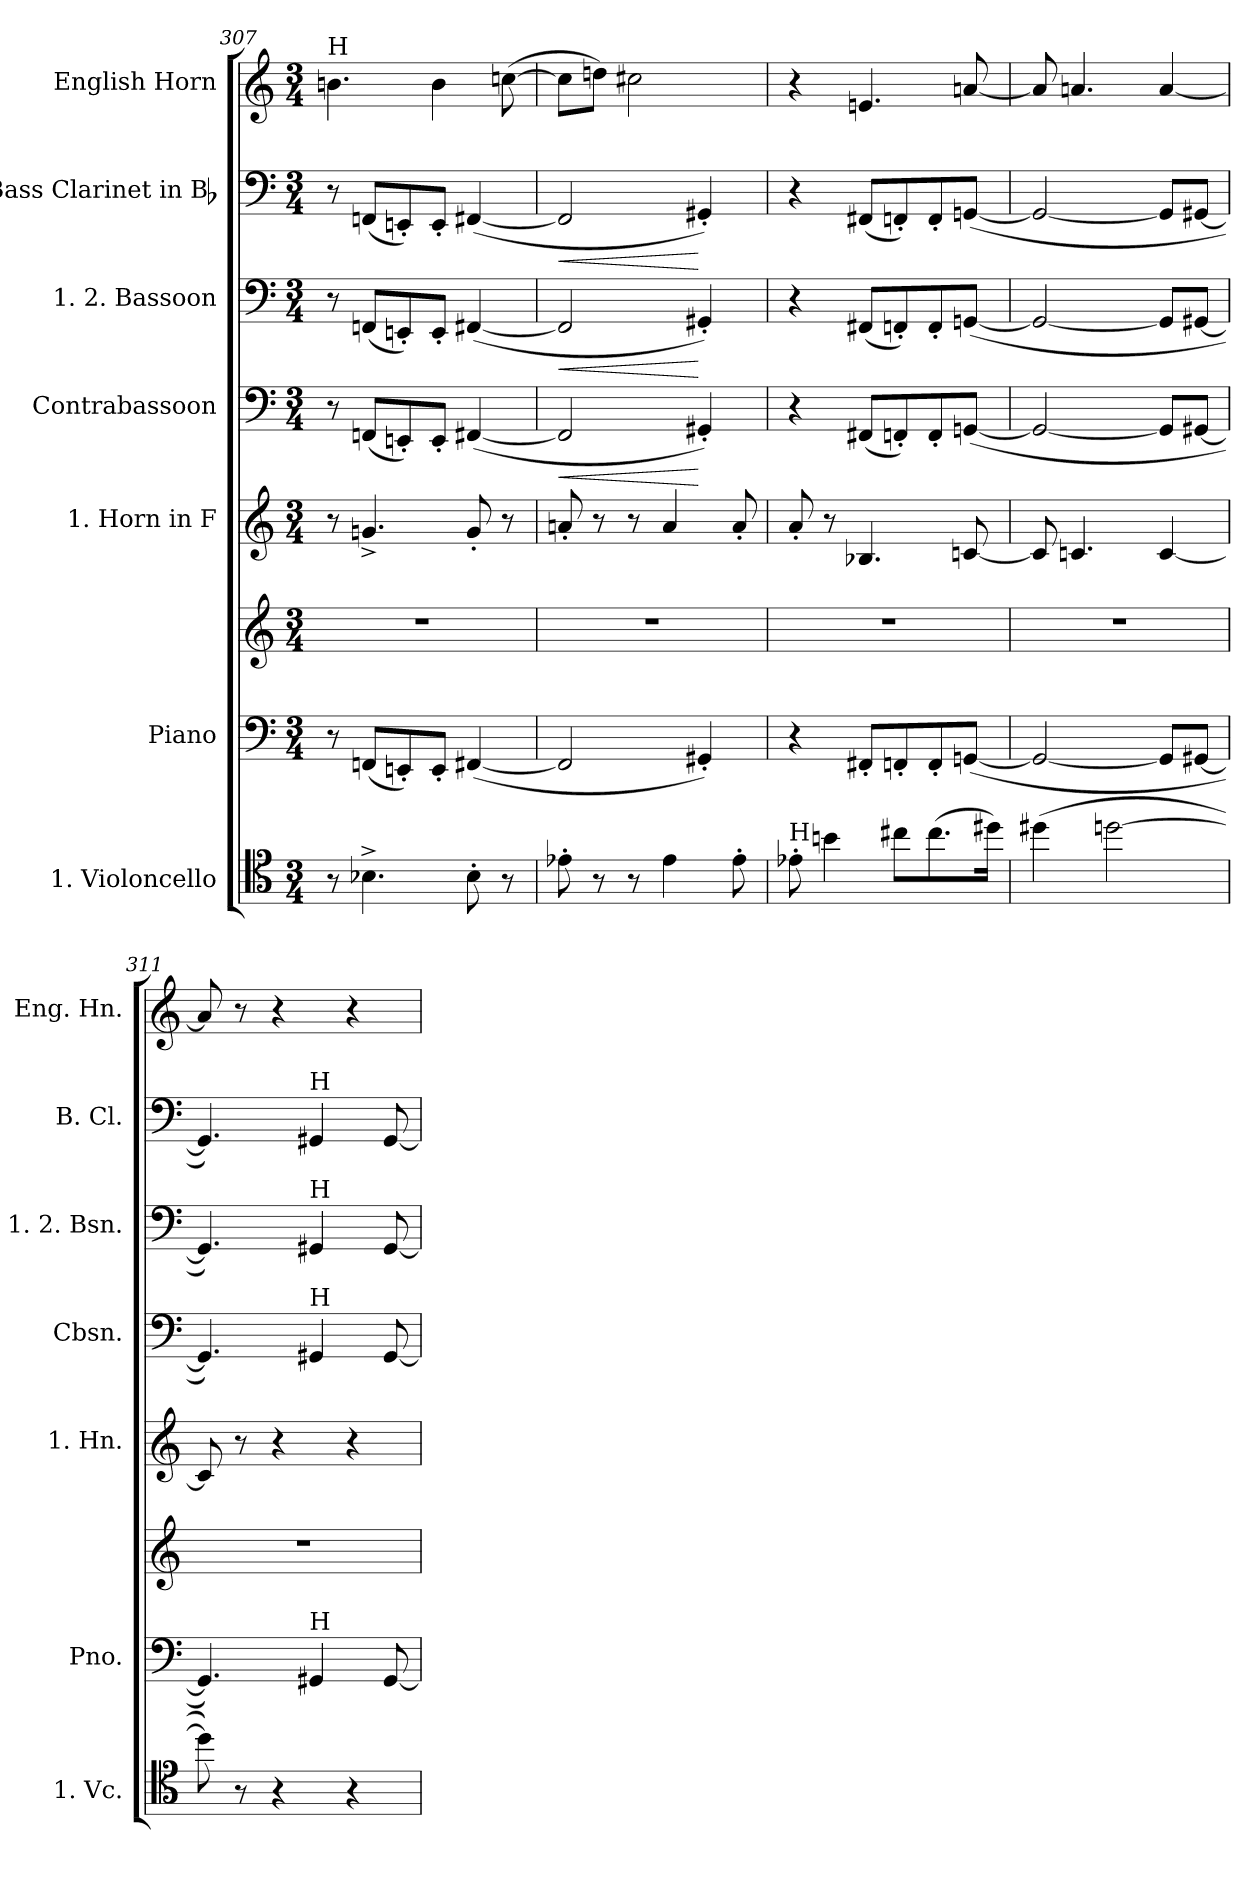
**kern	**kern	**kern	**kern	**kern	**dynam	**kern	**dynam	**kern	**dynam	**kern
*part7	*part6	*part6	*part5	*part4	*part4	*part3	*part3	*part2	*part2	*part1
*staff8	*staff7	*staff6	*staff5	*staff4	*staff4	*staff3	*staff3	*staff2	*staff2	*staff1
*I"1. Violoncello	*I"Piano	*	*I"1. Horn in F	*I"Contrabassoon	*	*I"1. 2. Bassoon	*	*I"Bass Clarinet in Bb	*	*I"English Horn
*I'1. Vc.	*I'Pno.	*	*I'1. Hn.	*I'Cbsn.	*	*I'1. 2. Bsn.	*	*I'B. Cl.	*	*I'Eng. Hn.
*clefC4	*clefF4	*clefG2	*clefG2	*clefF4	*	*clefF4	*	*clefF4	*	*clefG2
*	*	*	*	*ITrd7c12	*	*	*	*	*	*
*k[]	*k[]	*k[]	*k[]	*k[]	*	*k[]	*	*k[]	*	*k[]
*C:	*C:	*C:	*C:	*C:	*	*C:	*	*C:	*	*C:
*M3/4	*M3/4	*M3/4	*M3/4	*M3/4	*	*M3/4	*	*M3/4	*	*M3/4
=307	=307	=307	=307	=307	=307	=307	=307	=307	=307	=307
!	!	!	!	!	!	!	!	!	!	!LO:TX:a:t=H
8r	8r	4%3r	8r	8r	.	8r	.	8r	.	4.bn
4.B-X^	(8FFnL	.	4.gn^	(8FFFnL	.	(8FFnL	.	(8FFnL	.	.
.	8EEn')	.	.	8EEEn')	.	8EEn')	.	8EEn')	.	.
.	8EE'J	.	.	8EEE'J	.	8EE'J	.	8EE'J	.	4b
8B-'	([4FF#X	.	8g'	([4FFF#X	.	([4FF#X	.	([4FF#X	.	.
8r	.	.	8r	.	.	.	.	.	.	([8ccn
=308	=308	=308	=308	=308	=308	=308	=308	=308	=308	=308
!	!	!	!	!	!LO:HP:b	!	!LO:HP:b	!	!LO:HP:b	!
8e-X'	2FF#]	4%3r	8an'	2FFF#]	<	2FF#]	<	2FF#]	<	8cc\L]
8r	.	.	8r	.	.	.	.	.	.	8ddn\J)
8r	.	.	8r	.	.	.	.	.	.	2cc#X
4e-	.	.	4a	.	.	.	.	.	.	.
.	4GG#X')	.	.	4GGG#X')	[	4GG#X')	[	4GG#X')	[	.
8e-'	.	.	8a'	.	.	.	.	.	.	.
=309	=309	=309	=309	=309	=309	=309	=309	=309	=309	=309
!LO:TX:a:t=H	!	!	!	!	!	!	!	!	!	!
8e-X'	4r	4%3r	8a'	4r	.	4r	.	4r	.	4r
4bn	.	.	8r	.	.	.	.	.	.	.
.	8FF#X'L	.	4.B-X	(8FFF#XL	.	(8FF#XL	.	(8FF#XL	.	4.en
8cc#XL	8FFn'	.	.	8FFFn')	.	8FFn')	.	8FFn')	.	.
(8.cc#	8FF'	.	.	8FFF'	.	8FF'	.	8FF'	.	.
.	([8GGnJ	.	[8cn	([8GGGnJ	.	([8GGnJ	.	([8GGnJ	.	[8an
16dd#XJk)	.	.	.	.	.	.	.	.	.	.
=310	=310	=310	=310	=310	=310	=310	=310	=310	=310	=310
(4dd#X	2GG_	4%3r	8c]	2GGG_	.	2GG_	.	2GG_	.	8a]
.	.	.	4.cn	.	.	.	.	.	.	4.an
[2ddn	.	.	.	.	.	.	.	.	.	.
.	8GGL]	.	[4c	8GGGL]	.	8GGL]	.	8GGL]	.	[4a
.	[8GG#XJ	.	.	[8GGG#XJ	.	[8GG#XJ	.	[8GG#XJ	.	.
=311	=311	=311	=311	=311	=311	=311	=311	=311	=311	=311
8dd])	4.GG#])	4%3r	8c]	4.GGG#])	.	4.GG#])	.	4.GG#])	.	8a]
8r	.	.	8r	.	.	.	.	.	.	8r
4r	.	.	4r	.	.	.	.	.	.	4r
!	!	!	!	!	!	!	!	!LO:TX:a:t=H	!	!
!	!	!	!	!	!	!LO:TX:a:t=H	!	!	!	!
!	!	!	!	!LO:TX:a:t=H	!	!	!	!	!	!
!	!LO:TX:a:t=H	!	!	!	!	!	!	!	!	!
.	4GG#X	.	.	4GGG#X	.	4GG#X	.	4GG#X	.	.
4r	.	.	4r	.	.	.	.	.	.	4r
.	[8GG#	.	.	[8GGG#	.	[8GG#	.	[8GG#	.	.
=	=	=	=	=	=	=	=	=	=	=
*-	*-	*-	*-	*-	*-	*-	*-	*-	*-	*-
